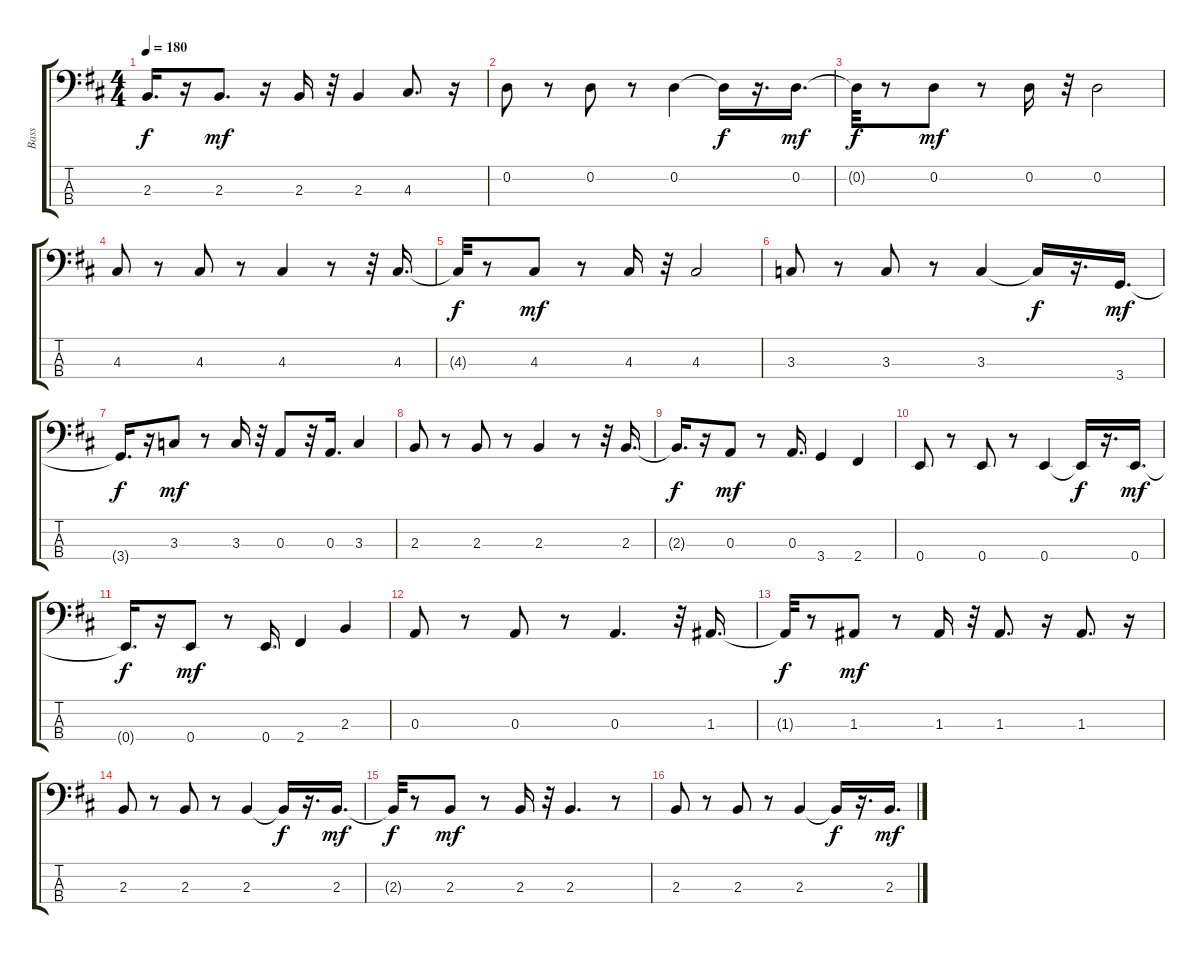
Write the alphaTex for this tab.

\track ("Bass" "Bass") {instrument electricbassfinger}
\staff {score tabs}
\tuning (G2 D2 A1 E1) {hide}
\ts (4 4)
\tempo 180
\clef f4
\ks bminor
2.3{t}.16{d dy f} r.16 2.3.8{d dy mf} r.16 2.3.16 r.32 2.3.4 4.3.8{d} r.16 |
0.2.8 r.8 0.2.8 r.8 0.2.4 0.2{t}.16{dy f} r.16{d} 0.2.16{d dy mf} |
0.2{t}.32{dy f} r.8 0.2.8{dy mf} r.8 0.2.16 r.32 0.2.2 |
4.3.8 r.8 4.3.8 r.8 4.3.4 r.8 r.32 4.3.16{d} |
4.3{t}.32{dy f} r.8 4.3.8{dy mf} r.8 4.3.16 r.32 4.3.2 |
3.3.8 r.8 3.3.8 r.8 3.3.4 3.3{t}.16{dy f} r.16{d} 3.4.16{d dy mf} |
3.4{t}.16{d dy f} r.16 3.3.8{dy mf} r.8 3.3.16 r.32 0.3.8 r.32 0.3.16{d} 3.3.4 |
2.3.8 r.8 2.3.8 r.8 2.3.4 r.8 r.32 2.3.16{d} |
2.3{t}.16{d dy f} r.16 0.3.8{dy mf} r.8 0.3.16{d} 3.4.4 2.4.4 |
0.4.8 r.8 0.4.8 r.8 0.4.4 0.4{t}.16{dy f} r.16{d} 0.4.16{d dy mf} |
0.4{t}.16{d dy f} r.16 0.4.8{dy mf} r.8 0.4.16{d} 2.4.4 2.3.4 |
0.3.8 r.8 0.3.8 r.8 0.3.4{d} r.32 1.3.16{d} |
1.3{t}.32{dy f} r.8 1.3.8{dy mf} r.8 1.3.16 r.32 1.3.8{d} r.16 1.3.8{d} r.16 |
2.3.8 r.8 2.3.8 r.8 2.3.4 2.3{t}.16{dy f} r.16{d} 2.3.16{d dy mf} |
2.3{t}.32{dy f} r.8 2.3.8{dy mf} r.8 2.3.16 r.32 2.3.4{d} r.8 |
2.3.8 r.8 2.3.8 r.8 2.3.4 2.3{t}.16{dy f} r.16{d} 2.3.16{d dy mf}
